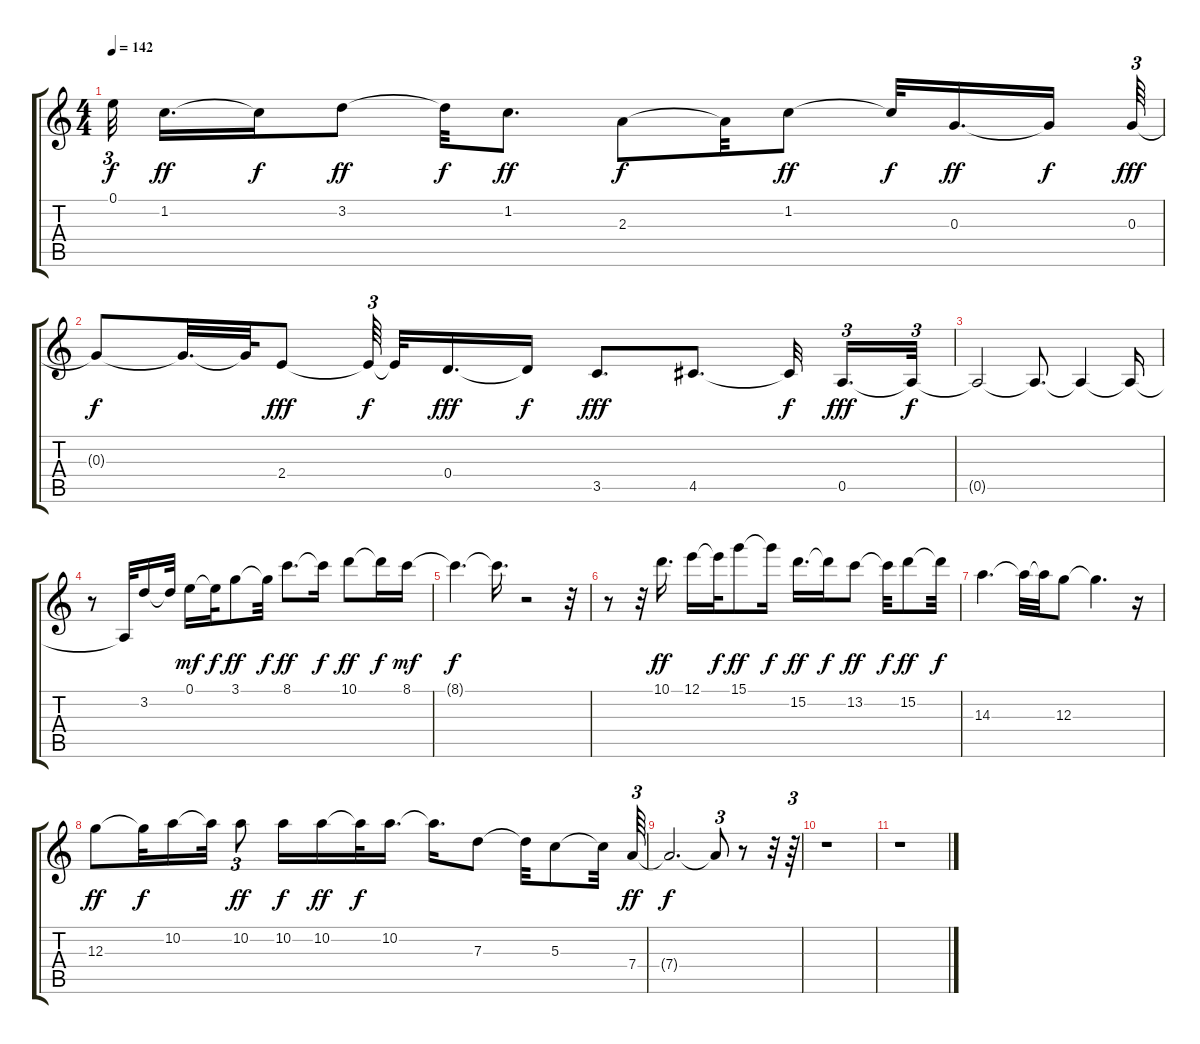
\track "" {instrument overdrivenguitar}
\staff {score tabs}
\tuning (E4 B3 G3 D3 A2 E2) {hide}
\ts (4 4)
\tempo 142
\clef g2
\ks c
0.1{t}.32{tu (3 2) dy f beam splitsecondary} 1.2.16{d dy ff} 1.2{t}.16{dy f} 3.2.8{dy ff} 3.2{t}.32{dy f} 1.2.8{d dy ff} 2.3.8{dy f} 2.3{t}.32 1.2.8{dy ff} 1.2{t}.32{dy f} 0.3.16{d dy ff} 0.3{t}.16{dy f beam splitsecondary} 0.3.64{tu (3 2) dy fff} |
0.3{t}.8{dy f} 0.3{t}.32{d} 0.3{t}.64 2.4.8{dy fff} 2.4{t}.64{tu (3 2) dy f beam splitsecondary} 2.4{t}.32 0.4.16{d dy fff} 0.4{t}.16{dy f} 3.5.8{d dy fff} 4.5.8{d} 4.5{t}.32{dy f beam splitsecondary} 0.5.16{d tu (3 2) dy fff} 0.5{t}.32{tu (3 2) dy f} |
0.5{t}.2 0.5{t}.8{d} 0.5{t}.4 0.5{t}.16 |
r.8 0.5{t}.32 3.2.16 3.2{t}.32 0.1.16{dy mf} 0.1{t}.32{dy f} 3.1.8{dy ff} 3.1{t}.32{dy f} 8.1.8{d dy ff} 8.1{t}.16{dy f} 10.1.8{dy ff} 10.1{t}.16{dy f} 8.1.16{dy mf} |
8.1{t}.4{d dy f} 8.1{t}.16{d} r.2 r.32 |
r.8 r.32 10.1.16{d dy ff} 12.1.16 12.1{t}.32{dy f} 15.1.8{dy ff} 15.1{t}.16{dy f} 15.2.16{d dy ff} 15.2{t}.16{dy f} 13.2.8{dy ff} 13.2{t}.32{dy f} 15.2.8{dy ff} 15.2{t}.32{dy f} |
14.3.4{d} 14.3{t}.32 14.3{t}.32 12.3.8 12.3{t}.4{d} r.16 |
12.3.8{dy ff} 12.3{t}.32{dy f} 10.2.16 10.2{t}.32 10.2.8{tu (3 2) dy ff} 10.2.16{dy f} 10.2.16{dy ff} 10.2{t}.32{dy f} 10.2.16{d} 10.2{t}.16{d} 7.3.8 7.3{t}.32 5.3.8 5.3{t}.32 7.4.64{tu (3 2) dy ff} |
7.4{t}.2{d dy f} 7.4{t}.8{tu (3 2)} r.8 r.32 r.64{tu (3 2)} |
r.1 |
r.1
